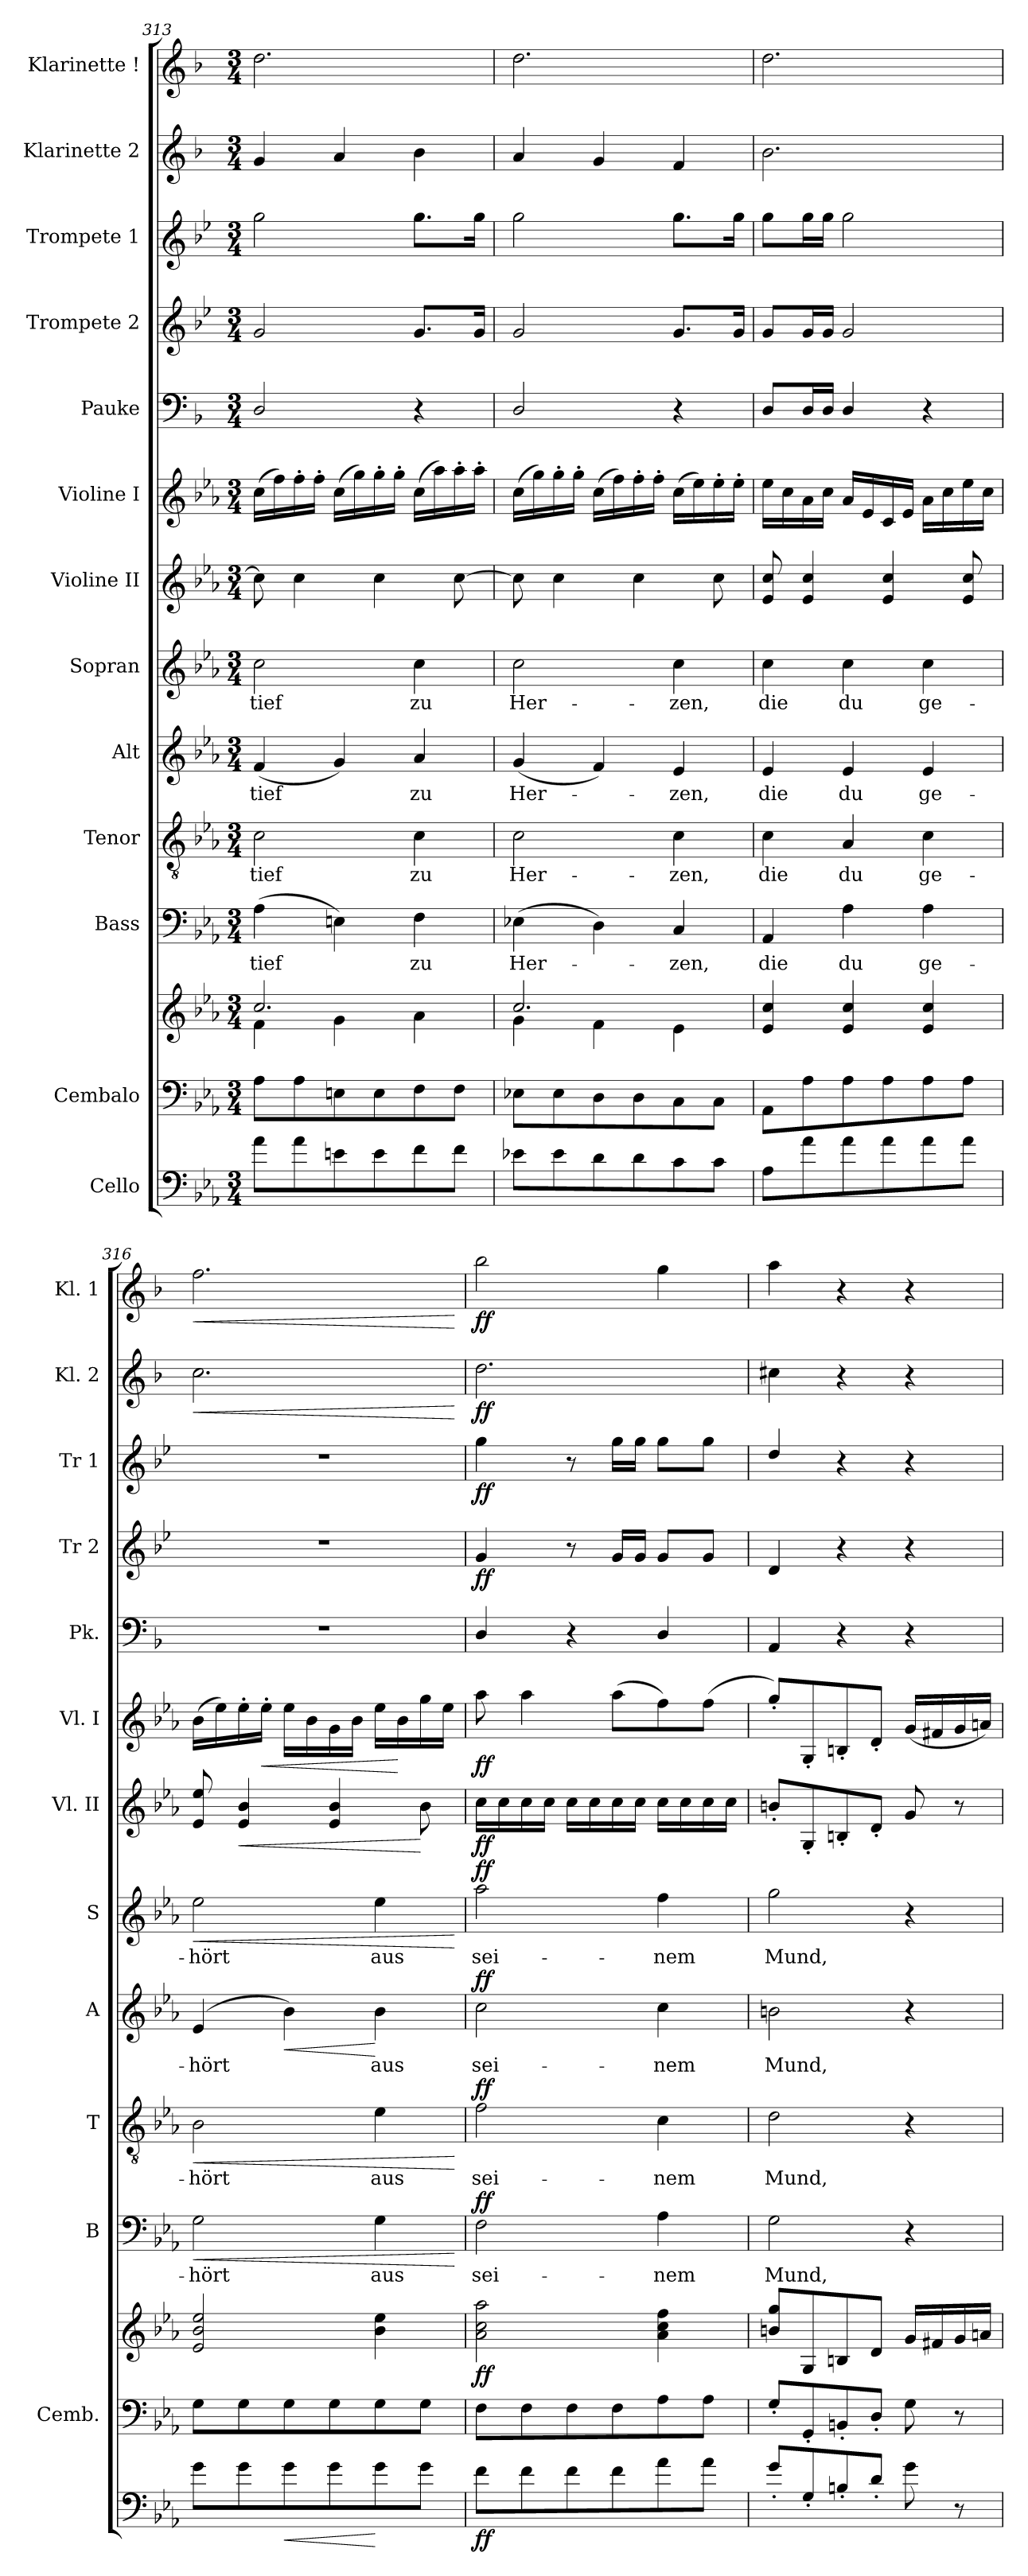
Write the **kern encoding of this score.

**kern	**dynam	**kern	**kern	**dynam	**kern	**text	**dynam	**kern	**text	**dynam	**kern	**text	**dynam	**kern	**text	**dynam	**kern	**dynam	**kern	**dynam	**kern	**kern	**dynam	**kern	**dynam	**kern	**dynam	**kern	**dynam
*part13	*part13	*part12	*part12	*part12	*part11	*part11	*part11	*part10	*part10	*part10	*part9	*part9	*part9	*part8	*part8	*part8	*part7	*part7	*part6	*part6	*part5	*part4	*part4	*part3	*part3	*part2	*part2	*part1	*part1
*staff14	*staff14	*staff13	*staff12	*staff12/13	*staff11	*staff11	*staff11	*staff10	*staff10	*staff10	*staff9	*staff9	*staff9	*staff8	*staff8	*staff8	*staff7	*staff7	*staff6	*staff6	*staff5	*staff4	*staff4	*staff3	*staff3	*staff2	*staff2	*staff1	*staff1
*I"Cello	*	*I"Cembalo	*	*	*I"Bass	*	*	*I"Tenor	*	*	*I"Alt	*	*	*I"Sopran	*	*	*I"Violine II	*	*I"Violine I	*	*I"Pauke	*I"Trompete 2	*	*I"Trompete 1	*	*I"Klarinette 2	*	*I"Klarinette !	*
*	*	*I'Cemb.	*	*	*I'B	*	*	*I'T	*	*	*I'A	*	*	*I'S	*	*	*I'Vl. II	*	*I'Vl. I	*	*I'Pk.	*I'Tr 2	*	*I'Tr 1	*	*I'Kl. 2	*	*I'Kl. 1	*
!!LO:PB:g=z
*clefF4	*	*clefF4	*clefG2	*	*clefF4	*	*	*clefGv2	*	*	*clefG2	*	*	*clefG2	*	*	*clefG2	*	*clefG2	*	*clefF4	*clefG2	*	*clefG2	*	*clefG2	*	*clefG2	*
*ITrd7c12	*	*	*	*	*	*	*	*	*	*	*	*	*	*	*	*	*	*	*	*	*ITrd1c2	*ITrd4c7	*	*ITrd4c7	*	*ITrd1c2	*	*ITrd1c2	*
*k[b-e-a-]	*	*k[b-e-a-]	*k[b-e-a-]	*	*k[b-e-a-]	*	*	*k[b-e-a-]	*	*	*k[b-e-a-]	*	*	*k[b-e-a-]	*	*	*k[b-e-a-]	*	*k[b-e-a-]	*	*k[b-e-a-]	*k[b-e-a-]	*	*k[b-e-a-]	*	*k[b-e-a-]	*	*k[b-e-a-]	*
*E-:	*	*E-:	*E-:	*	*E-:	*	*	*E-:	*	*	*E-:	*	*	*E-:	*	*	*E-:	*	*E-:	*	*E-:	*E-:	*	*E-:	*	*E-:	*	*E-:	*
*M3/4	*	*M3/4	*M3/4	*	*M3/4	*	*	*M3/4	*	*	*M3/4	*	*	*M3/4	*	*	*M3/4	*	*M3/4	*	*M3/4	*M3/4	*	*M3/4	*	*M3/4	*	*M3/4	*
=313	=313	=313	=313	=313	=313	=313	=313	=313	=313	=313	=313	=313	=313	=313	=313	=313	=313	=313	=313	=313	=313	=313	=313	=313	=313	=313	=313	=313	=313
*	*	*	*^	*	*	*	*	*	*	*	*	*	*	*	*	*	*	*	*	*	*	*	*	*	*	*	*	*	*
!	!	!	!	!	!	!	!LO:LY:b	!	!	!LO:LY:b	!	!	!LO:LY:b	!	!	!LO:LY:b	!	!	!	!	!	!	!	!	!	!	!	!	!	!
8A-\L	.	8A-\L	2.cc/	4f\	.	(>4A-\	tief	.	2c\	tief	.	(<4f/	tief	.	2cc\	tief	.	8cc\]	.	(>16cc\LL	.	2C/	2c/	.	2cc\	.	4f/	.	2.cc\	.
.	.	.	.	.	.	.	.	.	.	.	.	.	.	.	.	.	.	.	.	16ff\)	.	.	.	.	.	.	.	.	.	.
8A-\	.	8A-\	.	.	.	.	.	.	.	.	.	.	.	.	.	.	.	4cc\	.	16ff'>\	.	.	.	.	.	.	.	.	.	.
.	.	.	.	.	.	.	.	.	.	.	.	.	.	.	.	.	.	.	.	16ff'>\JJ	.	.	.	.	.	.	.	.	.	.
8En\	.	8En\	.	4g\	.	4En\)	.	.	.	.	.	4g/)	.	.	.	.	.	.	.	(>16cc\LL	.	.	.	.	.	.	4g/	.	.	.
.	.	.	.	.	.	.	.	.	.	.	.	.	.	.	.	.	.	.	.	16gg\)	.	.	.	.	.	.	.	.	.	.
8E\	.	8E\	.	.	.	.	.	.	.	.	.	.	.	.	.	.	.	4cc\	.	16gg'>\	.	.	.	.	.	.	.	.	.	.
.	.	.	.	.	.	.	.	.	.	.	.	.	.	.	.	.	.	.	.	16gg'>\JJ	.	.	.	.	.	.	.	.	.	.
!	!	!	!	!	!	!	!LO:LY:b	!	!	!LO:LY:b	!	!	!LO:LY:b	!	!	!LO:LY:b	!	!	!	!	!	!	!	!	!	!	!	!	!	!
8F\	.	8F\	.	4a-\	.	4F\	zu	.	4c\	zu	.	4a-/	zu	.	4cc\	zu	.	.	.	(>16cc\LL	.	4r	8.c/L	.	8.cc\L	.	4a-\	.	.	.
.	.	.	.	.	.	.	.	.	.	.	.	.	.	.	.	.	.	.	.	16aa-\)	.	.	.	.	.	.	.	.	.	.
8F\J	.	8F\J	.	.	.	.	.	.	.	.	.	.	.	.	.	.	.	[8cc\	.	16aa-'>\	.	.	.	.	.	.	.	.	.	.
.	.	.	.	.	.	.	.	.	.	.	.	.	.	.	.	.	.	.	.	16aa-'>\JJ	.	.	16c/Jk	.	16cc\Jk	.	.	.	.	.
=314	=314	=314	=314	=314	=314	=314	=314	=314	=314	=314	=314	=314	=314	=314	=314	=314	=314	=314	=314	=314	=314	=314	=314	=314	=314	=314	=314	=314	=314	=314
!	!	!	!	!	!	!	!LO:LY:b	!	!	!LO:LY:b	!	!	!LO:LY:b	!	!	!LO:LY:b	!	!	!	!	!	!	!	!	!	!	!	!	!	!
8E-X\L	.	8E-X\L	2.cc/	4g\	.	(>4E-X\	Her-	.	2c\	Her-	.	(<4g/	Her-	.	2cc\	Her-	.	8cc\]	.	(>16cc\LL	.	2C/	2c/	.	2cc\	.	4g/	.	2.cc\	.
.	.	.	.	.	.	.	.	.	.	.	.	.	.	.	.	.	.	.	.	16gg\)	.	.	.	.	.	.	.	.	.	.
8E-\	.	8E-\	.	.	.	.	.	.	.	.	.	.	.	.	.	.	.	4cc\	.	16gg'>\	.	.	.	.	.	.	.	.	.	.
.	.	.	.	.	.	.	.	.	.	.	.	.	.	.	.	.	.	.	.	16gg'>\JJ	.	.	.	.	.	.	.	.	.	.
8D\	.	8D\	.	4f\	.	4D\)	.	.	.	.	.	4f/)	.	.	.	.	.	.	.	(>16cc\LL	.	.	.	.	.	.	4f/	.	.	.
.	.	.	.	.	.	.	.	.	.	.	.	.	.	.	.	.	.	.	.	16ff\)	.	.	.	.	.	.	.	.	.	.
8D\	.	8D\	.	.	.	.	.	.	.	.	.	.	.	.	.	.	.	4cc\	.	16ff'>\	.	.	.	.	.	.	.	.	.	.
.	.	.	.	.	.	.	.	.	.	.	.	.	.	.	.	.	.	.	.	16ff'>\JJ	.	.	.	.	.	.	.	.	.	.
!	!	!	!	!	!	!	!LO:LY:b	!	!	!LO:LY:b	!	!	!LO:LY:b	!	!	!LO:LY:b	!	!	!	!	!	!	!	!	!	!	!	!	!	!
8C\	.	8C\	.	4e-\	.	4C/	-zen,	.	4c\	-zen,	.	4e-/	-zen,	.	4cc\	-zen,	.	.	.	(>16cc\LL	.	4r	8.c/L	.	8.cc\L	.	4e-/	.	.	.
.	.	.	.	.	.	.	.	.	.	.	.	.	.	.	.	.	.	.	.	16ee-\)	.	.	.	.	.	.	.	.	.	.
8C\J	.	8C\J	.	.	.	.	.	.	.	.	.	.	.	.	.	.	.	8cc\	.	16ee-'>\	.	.	.	.	.	.	.	.	.	.
.	.	.	.	.	.	.	.	.	.	.	.	.	.	.	.	.	.	.	.	16ee-'>\JJ	.	.	16c/Jk	.	16cc\Jk	.	.	.	.	.
*	*	*	*v	*v	*	*	*	*	*	*	*	*	*	*	*	*	*	*	*	*	*	*	*	*	*	*	*	*	*	*
=315	=315	=315	=315	=315	=315	=315	=315	=315	=315	=315	=315	=315	=315	=315	=315	=315	=315	=315	=315	=315	=315	=315	=315	=315	=315	=315	=315	=315	=315
!	!	!	!	!	!	!LO:LY:b	!	!	!LO:LY:b	!	!	!LO:LY:b	!	!	!LO:LY:b	!	!	!	!	!	!	!	!	!	!	!	!	!	!
8AA-\L	.	8AA-\L	4e-/ 4cc/	.	4AA-/	die	.	4c\	die	.	4e-/	die	.	4cc\	die	.	8e-/ 8cc/	.	16ee-\LL	.	8C/L	8c/L	.	8cc\L	.	2.a-\	.	2.cc\	.
.	.	.	.	.	.	.	.	.	.	.	.	.	.	.	.	.	.	.	16cc\	.	.	.	.	.	.	.	.	.	.
8A-\	.	8A-\	.	.	.	.	.	.	.	.	.	.	.	.	.	.	4e-/ 4cc/	.	16a-\	.	16C/L	16c/L	.	16cc\L	.	.	.	.	.
.	.	.	.	.	.	.	.	.	.	.	.	.	.	.	.	.	.	.	16cc\JJ	.	16C/JJ	16c/JJ	.	16cc\JJ	.	.	.	.	.
!	!	!	!	!	!	!LO:LY:b	!	!	!LO:LY:b	!	!	!LO:LY:b	!	!	!LO:LY:b	!	!	!	!	!	!	!	!	!	!	!	!	!	!
8A-\	.	8A-\	4e-/ 4cc/	.	4A-\	du	.	4A-/	du	.	4e-/	du	.	4cc\	du	.	.	.	16a-/LL	.	4C/	2c/	.	2cc\	.	.	.	.	.
.	.	.	.	.	.	.	.	.	.	.	.	.	.	.	.	.	.	.	16e-/	.	.	.	.	.	.	.	.	.	.
8A-\	.	8A-\	.	.	.	.	.	.	.	.	.	.	.	.	.	.	4e-/ 4cc/	.	16c/	.	.	.	.	.	.	.	.	.	.
.	.	.	.	.	.	.	.	.	.	.	.	.	.	.	.	.	.	.	16e-/JJ	.	.	.	.	.	.	.	.	.	.
!	!	!	!	!	!	!LO:LY:b	!	!	!LO:LY:b	!	!	!LO:LY:b	!	!	!LO:LY:b	!	!	!	!	!	!	!	!	!	!	!	!	!	!
8A-\	.	8A-\	4e-/ 4cc/	.	4A-\	ge-	.	4c\	ge-	.	4e-/	ge-	.	4cc\	ge-	.	.	.	16a-\LL	.	4r	.	.	.	.	.	.	.	.
.	.	.	.	.	.	.	.	.	.	.	.	.	.	.	.	.	.	.	16cc\	.	.	.	.	.	.	.	.	.	.
8A-\J	.	8A-\J	.	.	.	.	.	.	.	.	.	.	.	.	.	.	8e-/ 8cc/	.	16ee-\	.	.	.	.	.	.	.	.	.	.
.	.	.	.	.	.	.	.	.	.	.	.	.	.	.	.	.	.	.	16cc\JJ	.	.	.	.	.	.	.	.	.	.
=316	=316	=316	=316	=316	=316	=316	=316	=316	=316	=316	=316	=316	=316	=316	=316	=316	=316	=316	=316	=316	=316	=316	=316	=316	=316	=316	=316	=316	=316
!	!	!	!	!	!	!LO:LY:b	!LO:HP:b	!	!LO:LY:b	!LO:HP:b	!	!LO:LY:b	!	!	!LO:LY:b	!LO:HP:b	!	!	!	!	!	!	!	!	!	!	!LO:HP:b	!	!LO:HP:b
8G\L	.	8G\L	2e-/ 2b-/ 2ee-/	.	2G\	-hört	<	2B-\	-hört	<	(4e-/	-hört	.	2ee-\	-hört	<	8e-/ 8ee-/	.	(>16b-\LL	.	2.r	2.r	.	2.r	.	2.b-\	<	2.ee-\	<
.	.	.	.	.	.	.	.	.	.	.	.	.	.	.	.	.	.	.	16ee-\)	.	.	.	.	.	.	.	.	.	.
!	!	!	!	!	!	!	!	!	!	!	!	!	!	!	!	!	!	!LO:HP:b	!	!	!	!	!	!	!	!	!	!	!
8G\	.	8G\	.	.	.	.	.	.	.	.	.	.	.	.	.	.	4e-/ 4b-/	<	16ee-'>\	.	.	.	.	.	.	.	.	.	.
!	!	!	!	!	!	!	!	!	!	!	!	!	!	!	!	!	!	!	!	!LO:HP:b	!	!	!	!	!	!	!	!	!
.	.	.	.	.	.	.	.	.	.	.	.	.	.	.	.	.	.	.	16ee-'>\JJ	<	.	.	.	.	.	.	.	.	.
!	!LO:HP:b	!	!	!	!	!	!	!	!	!	!	!	!LO:HP:b	!	!	!	!	!	!	!	!	!	!	!	!	!	!	!	!
8G\	<	8G\	.	.	.	.	.	.	.	.	4b-\)	.	<	.	.	.	.	.	16ee-\LL	.	.	.	.	.	.	.	.	.	.
.	.	.	.	.	.	.	.	.	.	.	.	.	.	.	.	.	.	.	16b-\	.	.	.	.	.	.	.	.	.	.
8G\	.	8G\	.	.	.	.	.	.	.	.	.	.	.	.	.	.	4e-/ 4b-/	.	16g\	.	.	.	.	.	.	.	.	.	.
.	.	.	.	.	.	.	.	.	.	.	.	.	.	.	.	.	.	.	16b-\JJ	.	.	.	.	.	.	.	.	.	.
!	!	!	!	!	!	!LO:LY:b	!	!	!LO:LY:b	!	!	!LO:LY:b	!	!	!LO:LY:b	!	!	!	!	!	!	!	!	!	!	!	!	!	!
8G\	[	8G\	4b-\ 4ee-\	.	4G\	aus	.	4e-\	aus	.	4b-\	aus	[	4ee-\	aus	.	.	.	16ee-\LL	.	.	.	.	.	.	.	.	.	.
.	.	.	.	.	.	.	.	.	.	.	.	.	.	.	.	.	.	.	16b-\	[	.	.	.	.	.	.	.	.	.
8G\J	.	8G\J	.	.	.	.	.	.	.	.	.	.	.	.	.	.	8b-\	[	16gg\	.	.	.	.	.	.	.	.	.	.
.	.	.	.	.	.	.	.	.	.	.	.	.	.	.	.	.	.	.	16ee-\JJ	.	.	.	.	.	.	.	.	.	.
.	.	.	.	.	.	.	[	.	.	[	.	.	.	.	.	[	.	.	.	.	.	.	.	.	.	.	[	.	[
=317	=317	=317	=317	=317	=317	=317	=317	=317	=317	=317	=317	=317	=317	=317	=317	=317	=317	=317	=317	=317	=317	=317	=317	=317	=317	=317	=317	=317	=317
!	!LO:DY:b	!	!	!LO:DY:b	!	!LO:LY:b	!LO:DY:a	!	!LO:LY:b	!LO:DY:a	!	!LO:LY:b	!LO:DY:a	!	!LO:LY:b	!LO:DY:a	!	!LO:DY:b	!	!LO:DY:b	!	!	!LO:DY:b	!	!LO:DY:b	!	!LO:DY:b	!	!LO:DY:b
8F\L	ff	8F\L	2a-\ 2cc\ 2aa-\	ff	2F\	sei-	ff	2f\	sei-	ff	2cc\	sei-	ff	2aa-\	sei-	ff	16cc\LL	ff	8aa-\	ff	4C/	4c/	ff	4cc\	ff	2.cc\	ff	2aa-\	ff
.	.	.	.	.	.	.	.	.	.	.	.	.	.	.	.	.	16cc\	.	.	.	.	.	.	.	.	.	.	.	.
8F\	.	8F\	.	.	.	.	.	.	.	.	.	.	.	.	.	.	16cc\	.	4aa-\	.	.	.	.	.	.	.	.	.	.
.	.	.	.	.	.	.	.	.	.	.	.	.	.	.	.	.	16cc\JJ	.	.	.	.	.	.	.	.	.	.	.	.
8F\	.	8F\	.	.	.	.	.	.	.	.	.	.	.	.	.	.	16cc\LL	.	.	.	4r	8r	.	8r	.	.	.	.	.
.	.	.	.	.	.	.	.	.	.	.	.	.	.	.	.	.	16cc\	.	.	.	.	.	.	.	.	.	.	.	.
8F\	.	8F\	.	.	.	.	.	.	.	.	.	.	.	.	.	.	16cc\	.	(>8aa-\L	.	.	16c/LL	.	16cc\LL	.	.	.	.	.
.	.	.	.	.	.	.	.	.	.	.	.	.	.	.	.	.	16cc\JJ	.	.	.	.	16c/JJ	.	16cc\JJ	.	.	.	.	.
!	!	!	!	!	!	!LO:LY:b	!	!	!LO:LY:b	!	!	!LO:LY:b	!	!	!LO:LY:b	!	!	!	!	!	!	!	!	!	!	!	!	!	!
8A-\	.	8A-\	4a-\ 4cc\ 4ff\	.	4A-\	-nem	.	4c\	-nem	.	4cc\	-nem	.	4ff\	-nem	.	16cc\LL	.	8ff\)	.	4C/	8c/L	.	8cc\L	.	.	.	4ff\	.
.	.	.	.	.	.	.	.	.	.	.	.	.	.	.	.	.	16cc\	.	.	.	.	.	.	.	.	.	.	.	.
8A-\J	.	8A-\J	.	.	.	.	.	.	.	.	.	.	.	.	.	.	16cc\	.	(>8ff\J	.	.	8c/J	.	8cc\J	.	.	.	.	.
.	.	.	.	.	.	.	.	.	.	.	.	.	.	.	.	.	16cc\JJ	.	.	.	.	.	.	.	.	.	.	.	.
!!LO:PB:g=z
=318	=318	=318	=318	=318	=318	=318	=318	=318	=318	=318	=318	=318	=318	=318	=318	=318	=318	=318	=318	=318	=318	=318	=318	=318	=318	=318	=318	=318	=318
!	!	!	!	!	!	!LO:LY:b	!	!	!LO:LY:b	!	!	!LO:LY:b	!	!	!LO:LY:b	!	!	!	!	!	!	!	!	!	!	!	!	!	!
8G'</L	.	8G'</L	8bn/ 8gg/L	.	2G\	Mund,	.	2d\	Mund,	.	2bn\	Mund,	.	2gg\	Mund,	.	8bn'</L	.	8gg'</L)	.	4GG/	4G/	.	4g/	.	4bn\	.	4gg\	.
8GG'</	.	8GG'</	8G/	.	.	.	.	.	.	.	.	.	.	.	.	.	8G'</	.	8G'</	.	.	.	.	.	.	.	.	.	.
8BBn'</	.	8BBn'</	8Bn/	.	.	.	.	.	.	.	.	.	.	.	.	.	8Bn'</	.	8Bn'</	.	4r	4r	.	4r	.	4r	.	4r	.
8D'</J	.	8D'</J	8d/J	.	.	.	.	.	.	.	.	.	.	.	.	.	8d'</J	.	8d'</J	.	.	.	.	.	.	.	.	.	.
8G\	.	8G\	16g/LL	.	4r	.	.	4r	.	.	4r	.	.	4r	.	.	8g/	.	(<16g/LL	.	4r	4r	.	4r	.	4r	.	4r	.
.	.	.	16f#X/	.	.	.	.	.	.	.	.	.	.	.	.	.	.	.	16f#X/	.	.	.	.	.	.	.	.	.	.
8r	.	8r	16g/	.	.	.	.	.	.	.	.	.	.	.	.	.	8r	.	16g/	.	.	.	.	.	.	.	.	.	.
.	.	.	16an/JJ	.	.	.	.	.	.	.	.	.	.	.	.	.	.	.	16an/JJ)	.	.	.	.	.	.	.	.	.	.
=	=	=	=	=	=	=	=	=	=	=	=	=	=	=	=	=	=	=	=	=	=	=	=	=	=	=	=	=	=
*-	*-	*-	*-	*-	*-	*-	*-	*-	*-	*-	*-	*-	*-	*-	*-	*-	*-	*-	*-	*-	*-	*-	*-	*-	*-	*-	*-	*-	*-
